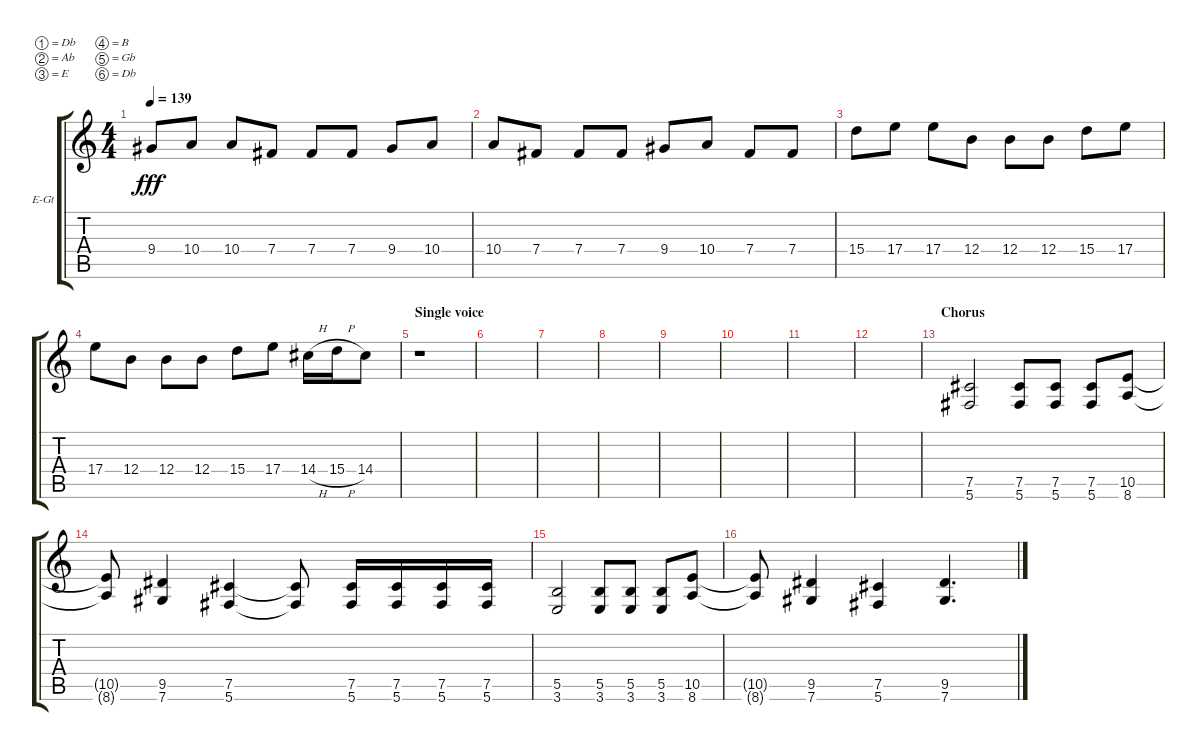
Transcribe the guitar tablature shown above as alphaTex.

\bracketExtendMode groupsimilarinstruments
\firstSystemTrackNameOrientation horizontal
\otherSystemsTrackNameOrientation horizontal
\track ("Electric Guitar" "E-Gt") {instrument distortionguitar}
\staff {score tabs}
\tuning (Db4 Ab3 E3 B2 Gb2 Db2)
\ts (4 4)
\tempo 139
\clef g2
\ks c
9.4.8{dy fff} 10.4.8 10.4.8 7.4.8 7.4.8 7.4.8 9.4.8 10.4.8 |
10.4.8 7.4.8 7.4.8 7.4.8 9.4.8 10.4.8 7.4.8 7.4.8 |
15.4.8 17.4.8 17.4.8 12.4.8 12.4.8 12.4.8 15.4.8 17.4.8 |
17.4.8 12.4.8 12.4.8 12.4.8 15.4.8 17.4.8 14.4{h}.16 15.4{h}.16 14.4.8 |
\section ("" "Single voice")
r.1 |
|
|
|
|
|
|
|
\section ("" "Chorus")
(5.6 7.5).2 (5.6 7.5).8 (5.6 7.5).8 (5.6 7.5).8 (8.6 10.5).8 |
(8.6{t} 10.5{t}).8 (7.6 9.5).4 (5.6 7.5).4 (5.6{t} 7.5{t}).8 (5.6 7.5).16 (5.6 7.5).16 (5.6 7.5).16 (5.6 7.5).16 |
(3.6 5.5).2 (3.6 5.5).8 (3.6 5.5).8 (3.6 5.5).8 (8.6 10.5).8 |
(8.6{t} 10.5{t}).8 (7.6 9.5).4 (5.6 7.5).4 (7.6 9.5).4{d}
